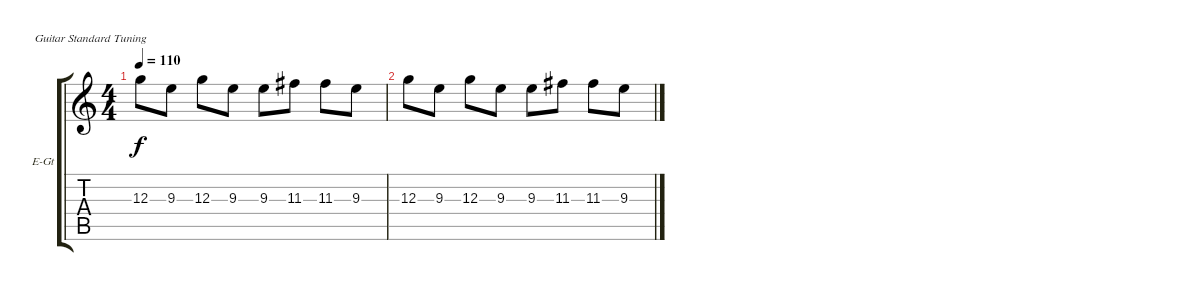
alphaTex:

\defaultSystemsLayout 4
\bracketExtendMode groupsimilarinstruments
\firstSystemTrackNameOrientation horizontal
\otherSystemsTrackNameOrientation horizontal
\track ("Electric Guitar" "E-Gt") {instrument electricguitarclean}
\staff {score tabs}
\tuning (E4 B3 G3 D3 A2 E2)
\ts (4 4)
\tempo 110
\clef g2
\ks c
12.3.8{dy f} 9.3.8 12.3.8 9.3.8 9.3.8 11.3.8 11.3.8 9.3.8 |
12.3.8 9.3.8 12.3.8 9.3.8 9.3.8 11.3.8 11.3.8 9.3.8
